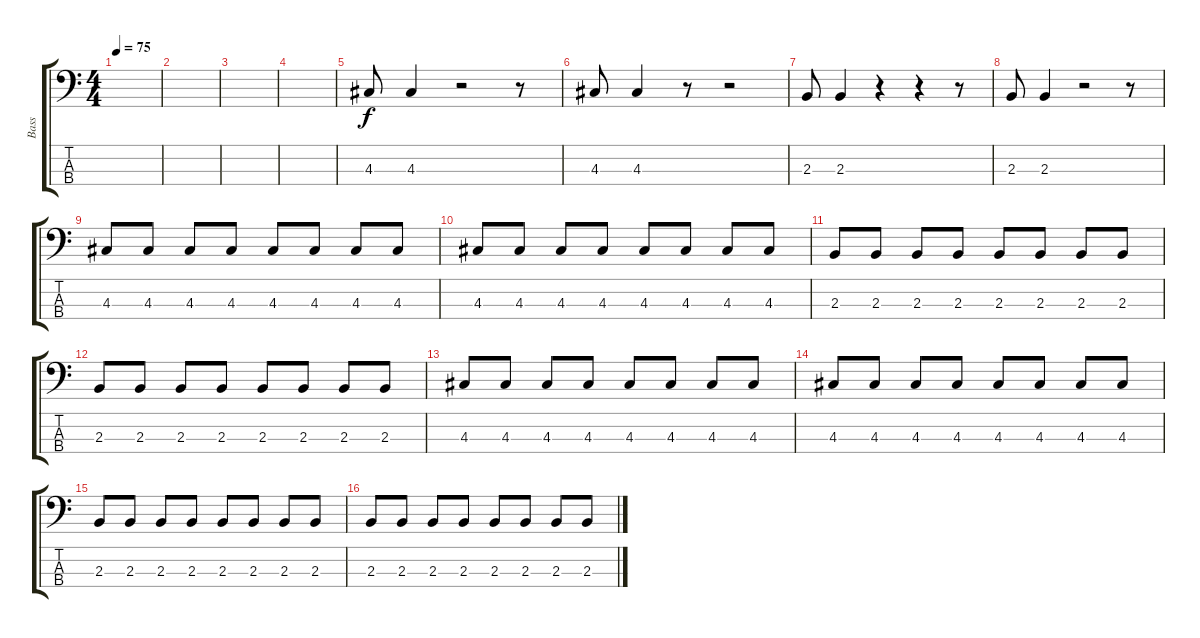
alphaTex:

\track ("Bass" "Bass") {instrument electricbassfinger}
\staff {score tabs}
\tuning (G2 D2 A1 D1) {hide}
\ts (4 4)
\tempo 75
\clef f4
\ks c
|
|
|
|
4.3.8 4.3.4 r.2 r.8 |
4.3.8 4.3.4 r.8 r.2 |
2.3.8 2.3.4 r.4 r.4 r.8 |
2.3.8 2.3.4 r.2 r.8 |
4.3.8 4.3.8 4.3.8 4.3.8 4.3.8 4.3.8 4.3.8 4.3.8 |
4.3.8 4.3.8 4.3.8 4.3.8 4.3.8 4.3.8 4.3.8 4.3.8 |
2.3.8 2.3.8 2.3.8 2.3.8 2.3.8 2.3.8 2.3.8 2.3.8 |
2.3.8 2.3.8 2.3.8 2.3.8 2.3.8 2.3.8 2.3.8 2.3.8 |
4.3.8 4.3.8 4.3.8 4.3.8 4.3.8 4.3.8 4.3.8 4.3.8 |
4.3.8 4.3.8 4.3.8 4.3.8 4.3.8 4.3.8 4.3.8 4.3.8 |
2.3.8 2.3.8 2.3.8 2.3.8 2.3.8 2.3.8 2.3.8 2.3.8 |
2.3.8 2.3.8 2.3.8 2.3.8 2.3.8 2.3.8 2.3.8 2.3.8
